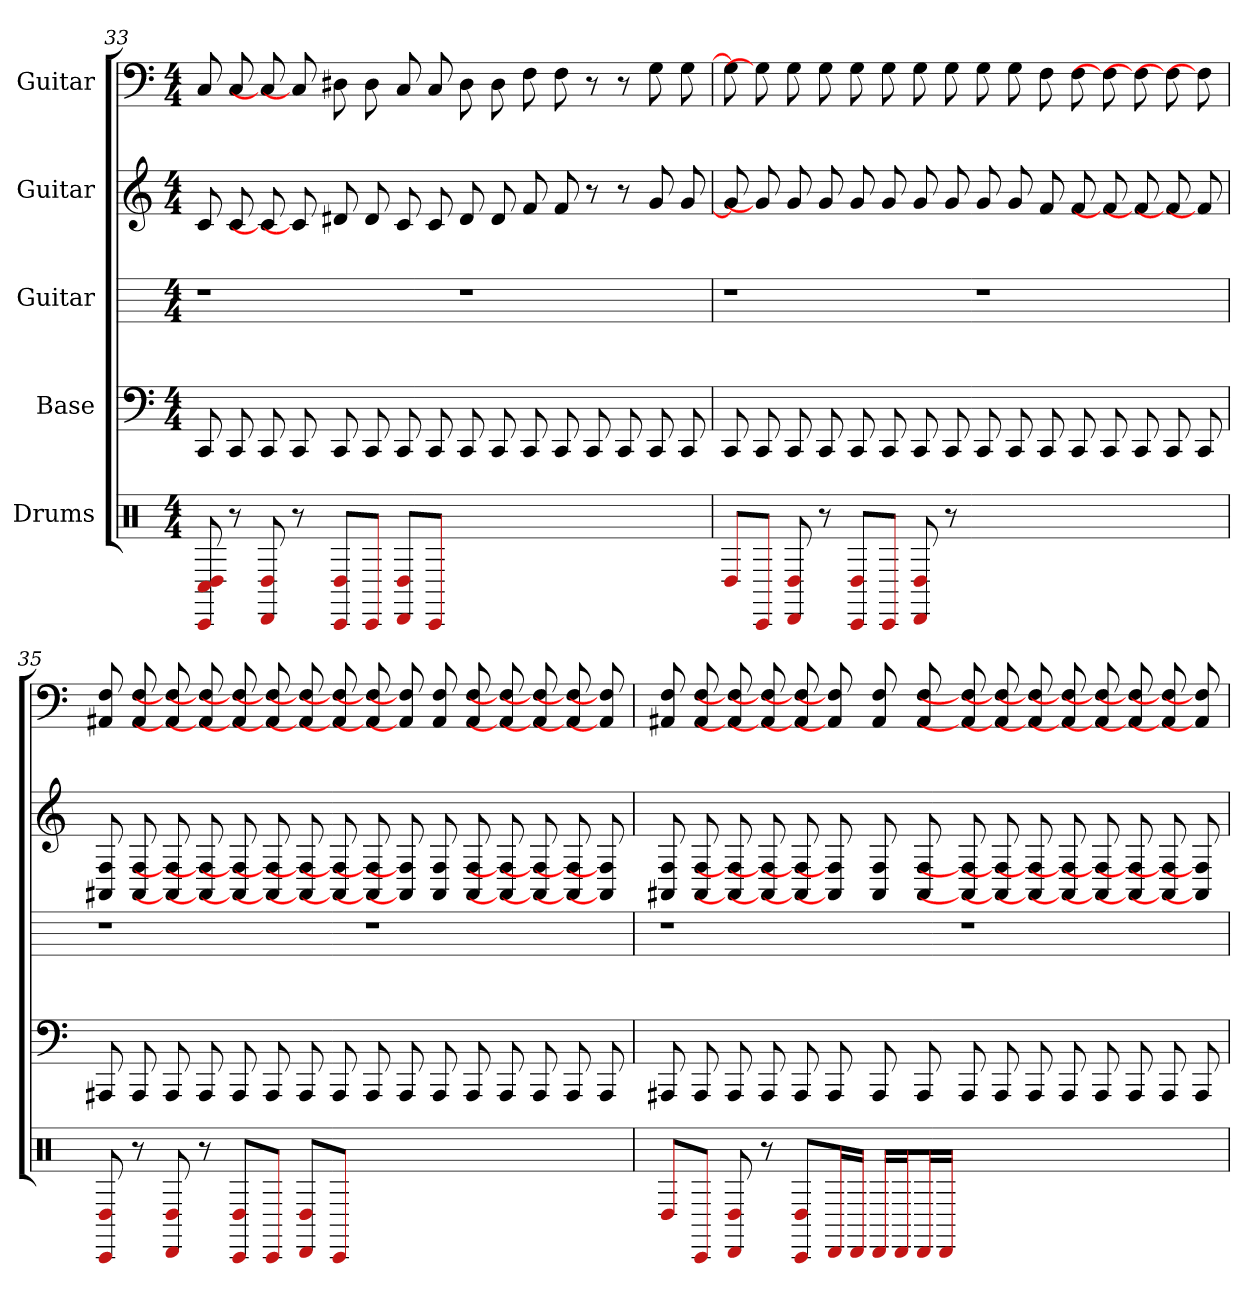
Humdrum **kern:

**kern	**kern	**kern	**kern	**kern
*part5	*part4	*part3	*part2	*part1
*staff5	*staff4	*staff3	*staff2	*staff1
*I"Drums	*I"Base	*I"Guitar	*I"Guitar	*I"Guitar
*clefX	*	*	*	*
*k[]	*k[]	*k[]	*k[]	*k[]
*M4/4	*M4/4	*M4/4	*M4/4	*M4/4
=33	=33	=33	=33	=33
8D# 8C# 8CC	8CC	1r	8c	8C
8r	8CC	.	8c	8C
8D# 8DD	8CC	.	8c]	8C]
8r	8CC	.	8c]	8C]
8D#/ 8CC/L	8CC	.	8d#	8D#
8CC/J	8CC	.	8d#	8D#
8D#/ 8DD/L	8CC	.	8c	8C
8CC/J	8CC	.	8c	8C
1ryy	8CC	1r	8d#	8D#
.	8CC	.	8d#	8D#
.	8CC	.	8f	8F
.	8CC	.	8f	8F
.	8CC	.	8r	8r
.	8CC	.	8r	8r
.	8CC	.	8g	8G
.	8CC	.	8g	8G
=34	=34	=34	=34	=34
8D#/L	8CC	1r	8g]	8G]
8CC/J	8CC	.	8g]	8G]
8D# 8DD	8CC	.	8g	8G
8r	8CC	.	8g	8G
8D#/ 8CC/L	8CC	.	8g	8G
8CC/J	8CC	.	8g	8G
8D# 8DD	8CC	.	8g	8G
8r	8CC	.	8g	8G
1ryy	8CC	1r	8g	8G
.	8CC	.	8g	8G
.	8CC	.	8f	8F
.	8CC	.	8f	8F
.	8CC	.	8f]	8F]
.	8CC	.	8f]	8F]
.	8CC	.	8f]	8F]
.	8CC	.	8f]	8F]
=35	=35	=35	=35	=35
8D# 8CC	8AAA#	1r	8F 8AA#	8F 8AA#
8r	8AAA#	.	8F 8AA#	8F 8AA#
8D# 8DD	8AAA#	.	8F] 8AA#]	8F] 8AA#]
8r	8AAA#	.	8F] 8AA#]	8F] 8AA#]
8D#/ 8CC/L	8AAA#	.	8F] 8AA#]	8F] 8AA#]
8CC/J	8AAA#	.	8F] 8AA#]	8F] 8AA#]
8D#/ 8DD/L	8AAA#	.	8F] 8AA#]	8F] 8AA#]
8CC/J	8AAA#	.	8F] 8AA#]	8F] 8AA#]
1ryy	8AAA#	1r	8F] 8AA#]	8F] 8AA#]
.	8AAA#	.	8F] 8AA#]	8F] 8AA#]
.	8AAA#	.	8F 8AA#	8F 8AA#
.	8AAA#	.	8F 8AA#	8F 8AA#
.	8AAA#	.	8F] 8AA#]	8F] 8AA#]
.	8AAA#	.	8F] 8AA#]	8F] 8AA#]
.	8AAA#	.	8F] 8AA#]	8F] 8AA#]
.	8AAA#	.	8F] 8AA#]	8F] 8AA#]
=36	=36	=36	=36	=36
8D#/L	8AAA#	1r	8F 8AA#	8F 8AA#
8CC/J	8AAA#	.	8F 8AA#	8F 8AA#
8D# 8DD	8AAA#	.	8F] 8AA#]	8F] 8AA#]
8r	8AAA#	.	8F] 8AA#]	8F] 8AA#]
8D#/ 8CC/L	8AAA#	.	8F] 8AA#]	8F] 8AA#]
16DD/L	8AAA#	.	8F] 8AA#]	8F] 8AA#]
16DD/JJ	.	.	.	.
16DD/LL	8AAA#	.	8F 8AA#	8F 8AA#
16DD/J	.	.	.	.
16DD/L	8AAA#	.	8F 8AA#	8F 8AA#
16DD/JJ	.	.	.	.
1ryy	8AAA#	1r	8F] 8AA#]	8F] 8AA#]
.	8AAA#	.	8F] 8AA#]	8F] 8AA#]
.	8AAA#	.	8F] 8AA#]	8F] 8AA#]
.	8AAA#	.	8F] 8AA#]	8F] 8AA#]
.	8AAA#	.	8F] 8AA#]	8F] 8AA#]
.	8AAA#	.	8F] 8AA#]	8F] 8AA#]
.	8AAA#	.	8F] 8AA#]	8F] 8AA#]
.	8AAA#	.	8F] 8AA#]	8F] 8AA#]
=	=	=	=	=
*-	*-	*-	*-	*-
